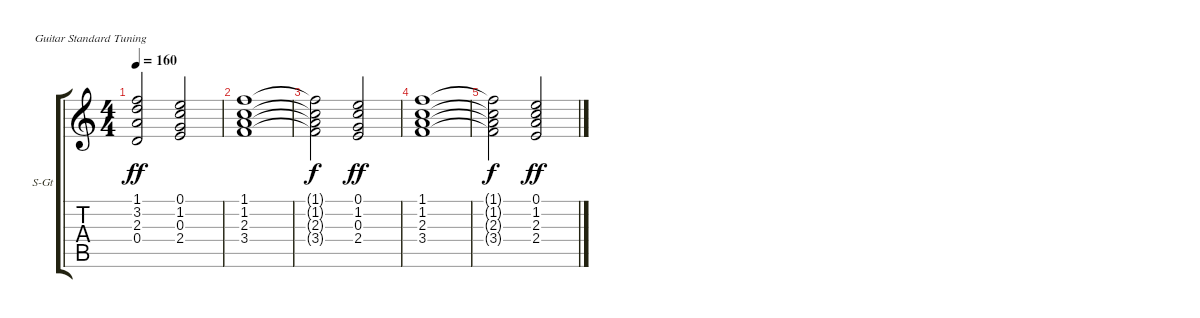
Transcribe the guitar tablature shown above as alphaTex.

\bracketExtendMode groupsimilarinstruments
\firstSystemTrackNameOrientation horizontal
\otherSystemsTrackNameOrientation horizontal
\track ("Скрипка" "S-Gt") {instrument synthstrings2}
\staff {score tabs}
\tuning (E4 B3 G3 D3 A2 E2)
\displaytranspose 12
\ts (4 4)
\tempo 160
\clef g2
\ks c
(1.1{t} 3.2{t} 2.3{t} 0.4{t}).2{dy ff} (0.1 1.2 0.3 2.4).2 |
(1.1 1.2 2.3 3.4).1 |
(1.1{t} 1.2{t} 2.3{t} 3.4{t}).2{dy f} (0.1 1.2 0.3 2.4).2{dy ff} |
(1.1 1.2 2.3 3.4).1 |
(1.1{t} 1.2{t} 2.3{t} 3.4{t}).2{dy f} (0.1 1.2 2.3 2.4).2{dy ff}
